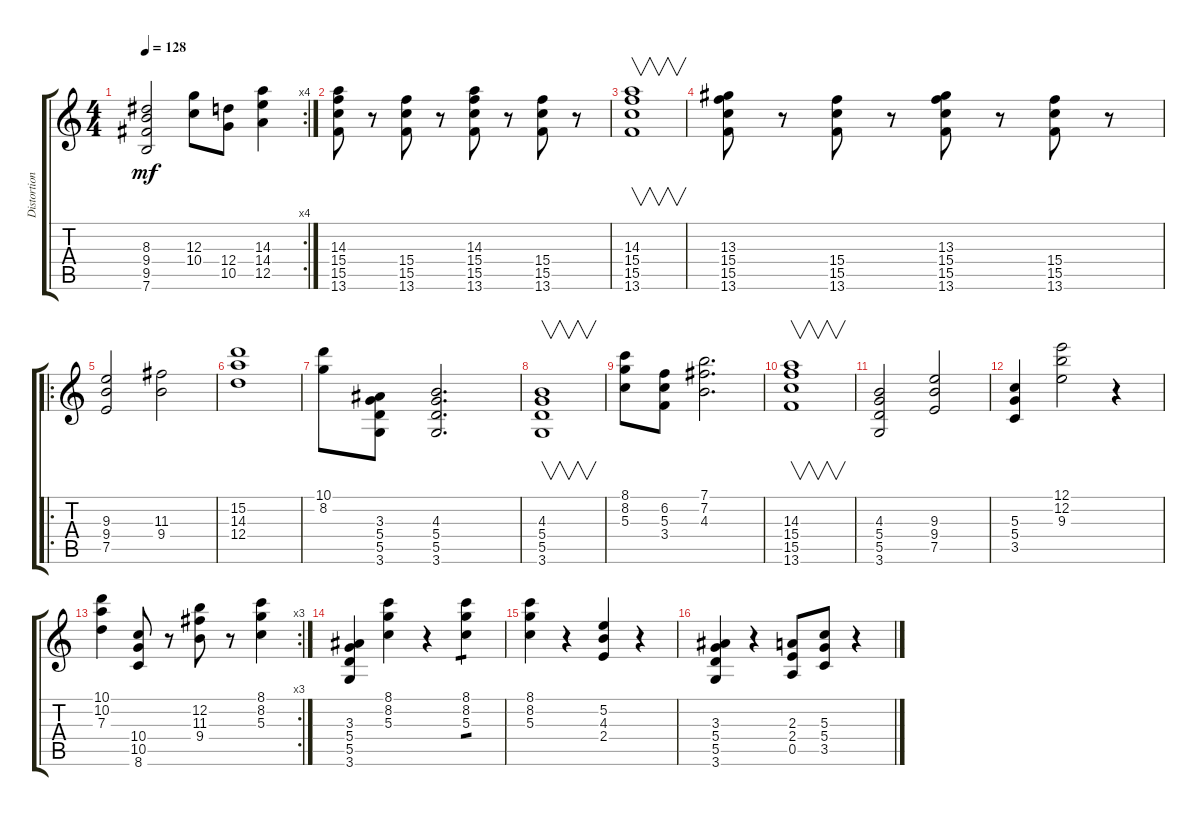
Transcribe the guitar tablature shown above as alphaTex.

\track ("Distortion Guitar" "Distortion") {instrument distortionguitar}
\staff {score tabs}
\tuning (E4 B3 G3 D3 A2 E2) {hide}
\rc 4
\ts (4 4)
\tempo 128
\clef g2
\ks c
(8.3 9.4 9.5 7.6).2{dy mf} (12.3 10.4).8 (12.4 10.5).8 (14.3 14.4 12.5).4 |
(14.3 15.4 15.5 13.6).8 r.8 (15.4 15.5 13.6).8 r.8 (14.3 15.4 15.5 13.6).8 r.8 (15.4 15.5 13.6).8 r.8 |
(14.3 15.4 15.5 13.6).1{v} |
(13.3 15.4 15.5 13.6).8 r.8 (15.4 15.5 13.6).8 r.8 (13.3 15.4 15.5 13.6).8 r.8 (15.4 15.5 13.6).8 r.8 |
\ro
(9.3 9.4 7.5).2 (11.3 9.4).2 |
(15.2 14.3 12.4).1 |
(10.1 8.2).8 (3.3 5.4 5.5 3.6).8 (4.3 5.4 5.5 3.6).2{d} |
(4.3 5.4 5.5 3.6).1{v} |
(8.1 8.2 5.3).8 (6.2 5.3 3.4).8 (7.1 7.2 4.3).2{d} |
(14.3 15.4 15.5 13.6).1{v} |
(4.3 5.4 5.5 3.6).2 (9.3 9.4 7.5).2 |
(5.3 5.4 3.5).4 (12.1 12.2 9.3).2 r.4 |
\rc 3
(10.1 10.2 7.3).4 (10.4 10.5 8.6).8 r.8 (12.2 11.3 9.4).8 r.8 (8.1 8.2 5.3).4 |
(3.3 5.4 5.5 3.6).4 (8.1 8.2 5.3).4 r.4 (8.1 8.2 5.3).4{tp 1} |
(8.1 8.2 5.3).4 r.4 (5.2 4.3 2.4).4 r.4 |
(3.3 5.4 5.5 3.6).4 r.4 (2.3 2.4 0.5).8 (5.3 5.4 3.5).8 r.4
